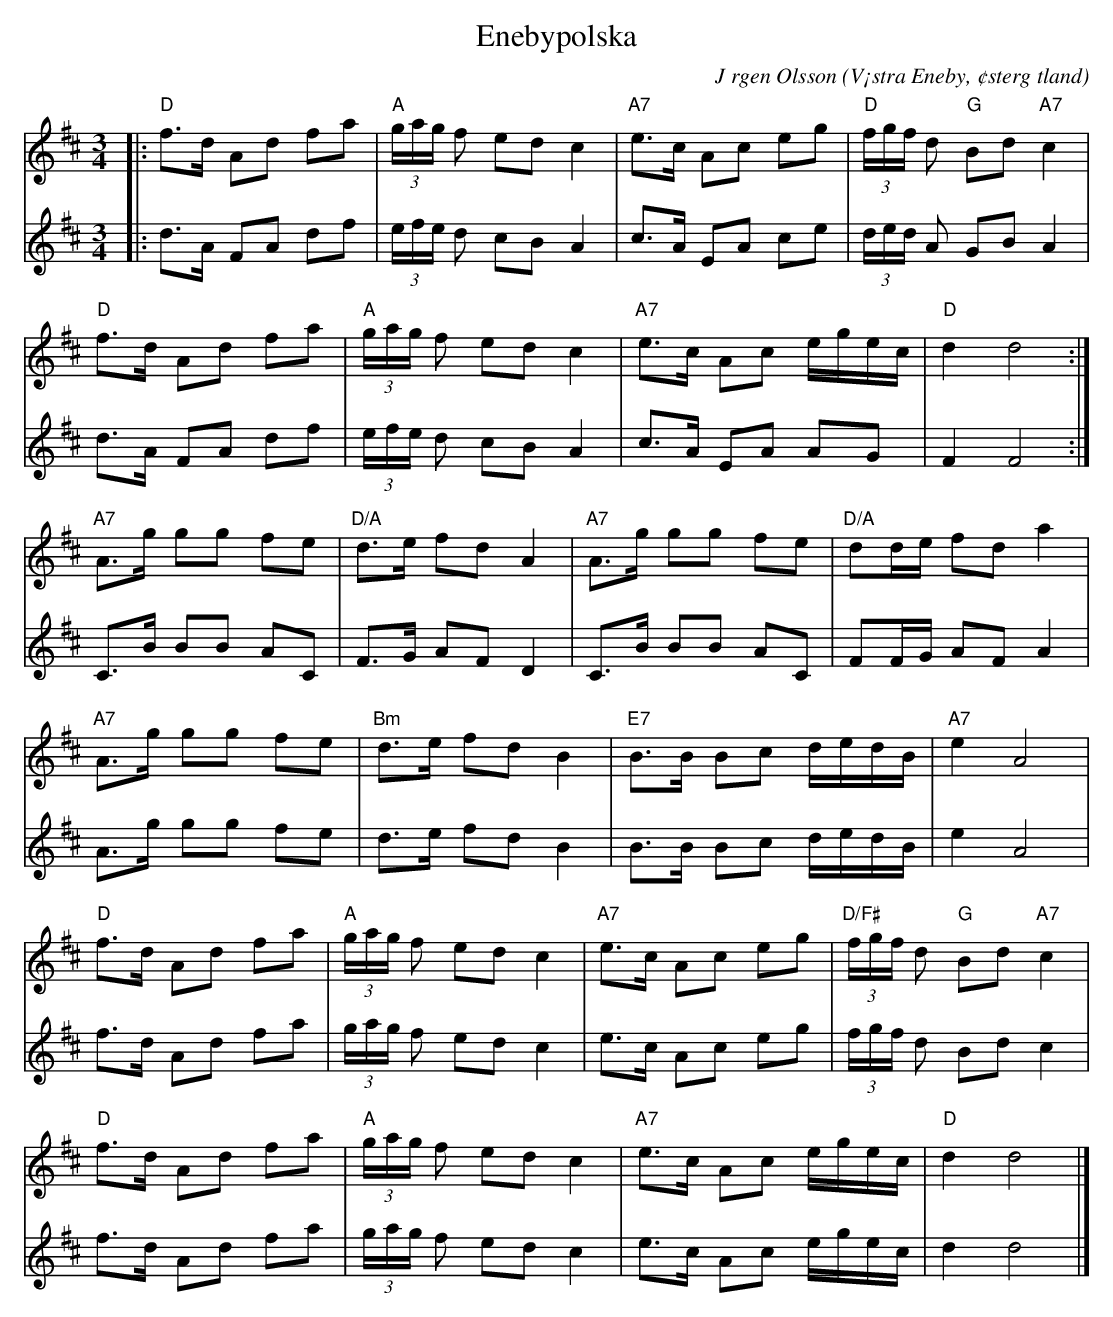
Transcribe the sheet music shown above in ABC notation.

X:1
T:Enebypolska
C:J rgen Olsson
O:V¡stra Eneby, ¢sterg tland
M:3/4
L:1/8
K:D
V:1
|:"D"f>d Ad fa|"A"(3g/a/g/ f ed c2|"A7"e>c Ac eg|"D"(3f/g/f/ d "G"Bd "A7"c2|
"D"f>d Ad fa|"A"(3g/a/g/ f ed c2|"A7"e>c Ac e/g/e/c/|"D"d2 d4:|
"A7"A>g gg fe|"D/A"d>e fd A2|"A7"A>g gg fe|"D/A" dd/e/ fd a2|
"A7"A>g gg fe|"Bm"d>e fd B2|"E7"B>B Bc d/e/d/B/|"A7" e2 A4|
"D"f>d Ad fa|"A"(3g/a/g/ f ed c2|"A7"e>c Ac eg|"D/F#"(3f/g/f/ d "G"Bd "A7"c2|
"D"f>d Ad fa|"A"(3g/a/g/ f ed c2|"A7"e>c Ac e/g/e/c/|"D"d2 d4 |]
V:2
|:d>A FA df|(3e/f/e/ d cB A2|c>A EA ce|(3d/e/d/ A GB A2|
d>A FA df|(3e/f/e/ d cB A2|c>A EA AG|F2 F4:|
C>B BB AC|F>G AF D2|C>B BB AC| FF/G/ AF A2|
A>g gg fe|d>e fd B2|B>B Bc d/e/d/B/| e2 A4|
f>d Ad fa|(3g/a/g/ f ed c2|e>c Ac eg|(3f/g/f/ d Bd c2|
f>d Ad fa|(3g/a/g/ f ed c2|e>c Ac e/g/e/c/|d2 d4 |]
